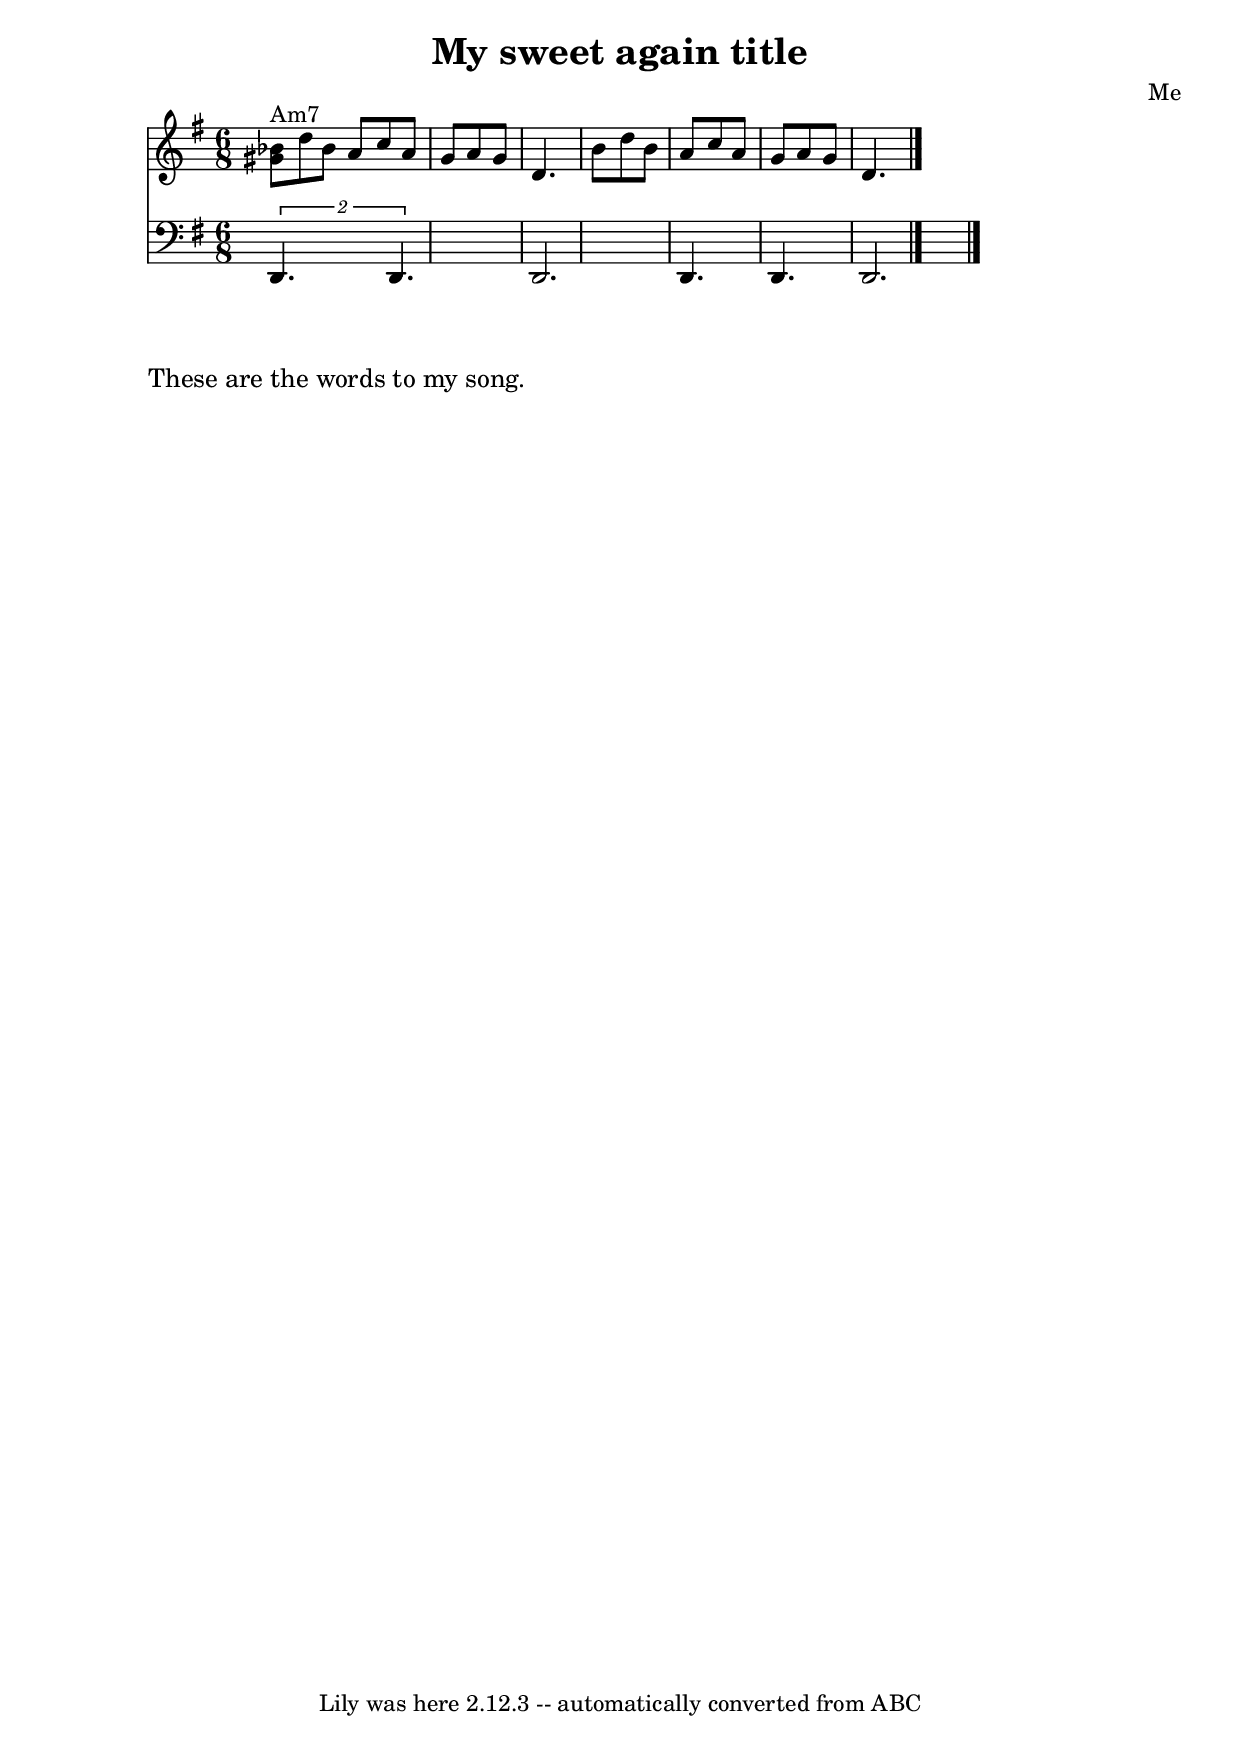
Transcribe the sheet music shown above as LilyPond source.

\version "2.7.40"
\header {
	composer = "Me"
	footnotes = ""
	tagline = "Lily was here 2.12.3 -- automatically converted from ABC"
	title = "My sweet again title"
}
voiceC =  {
\set Score.defaultBarType = "empty"

<<     gis'8 ^"Am7"   bes'8   >> d''8    bes'8    a'8    c''8    a'8    
\bar "|"   g'8    a'8    g'8    d'4.    \bar "|"   b'8    d''8    b'8    a'8    
c''8    a'8    \bar "|"   g'8    a'8    g'8    d'4.    \bar "|."   
}
voiceD =  {
\set Score.defaultBarType = "empty"

\clef bass
     \times 3/2 {   d,4.    d,4.  }   \bar "|"   d,2.    \bar "|"   d,4.    
d,4.    \bar "|"   d,2.    \bar "|."       
}
voicedefault =  {
\set Score.defaultBarType = "empty"

%  to run: c; abc2ly test.abc ; lilypond test.ly ; open test.pdf
     \time 6/8 \key g \major 
}

\score{
    <<

	\context Staff="2"
	{
	    \voicedefault
	    \voiceC 
	}

	\context Staff="3"
	{
	    \voicedefault
	    \voiceD 
	}

    >>
	\layout {
	}
	\midi {}
}

\score
{
 \lyrics
 <<
	{  "These are the words to my song." }

    >>
    \layout{}
}
